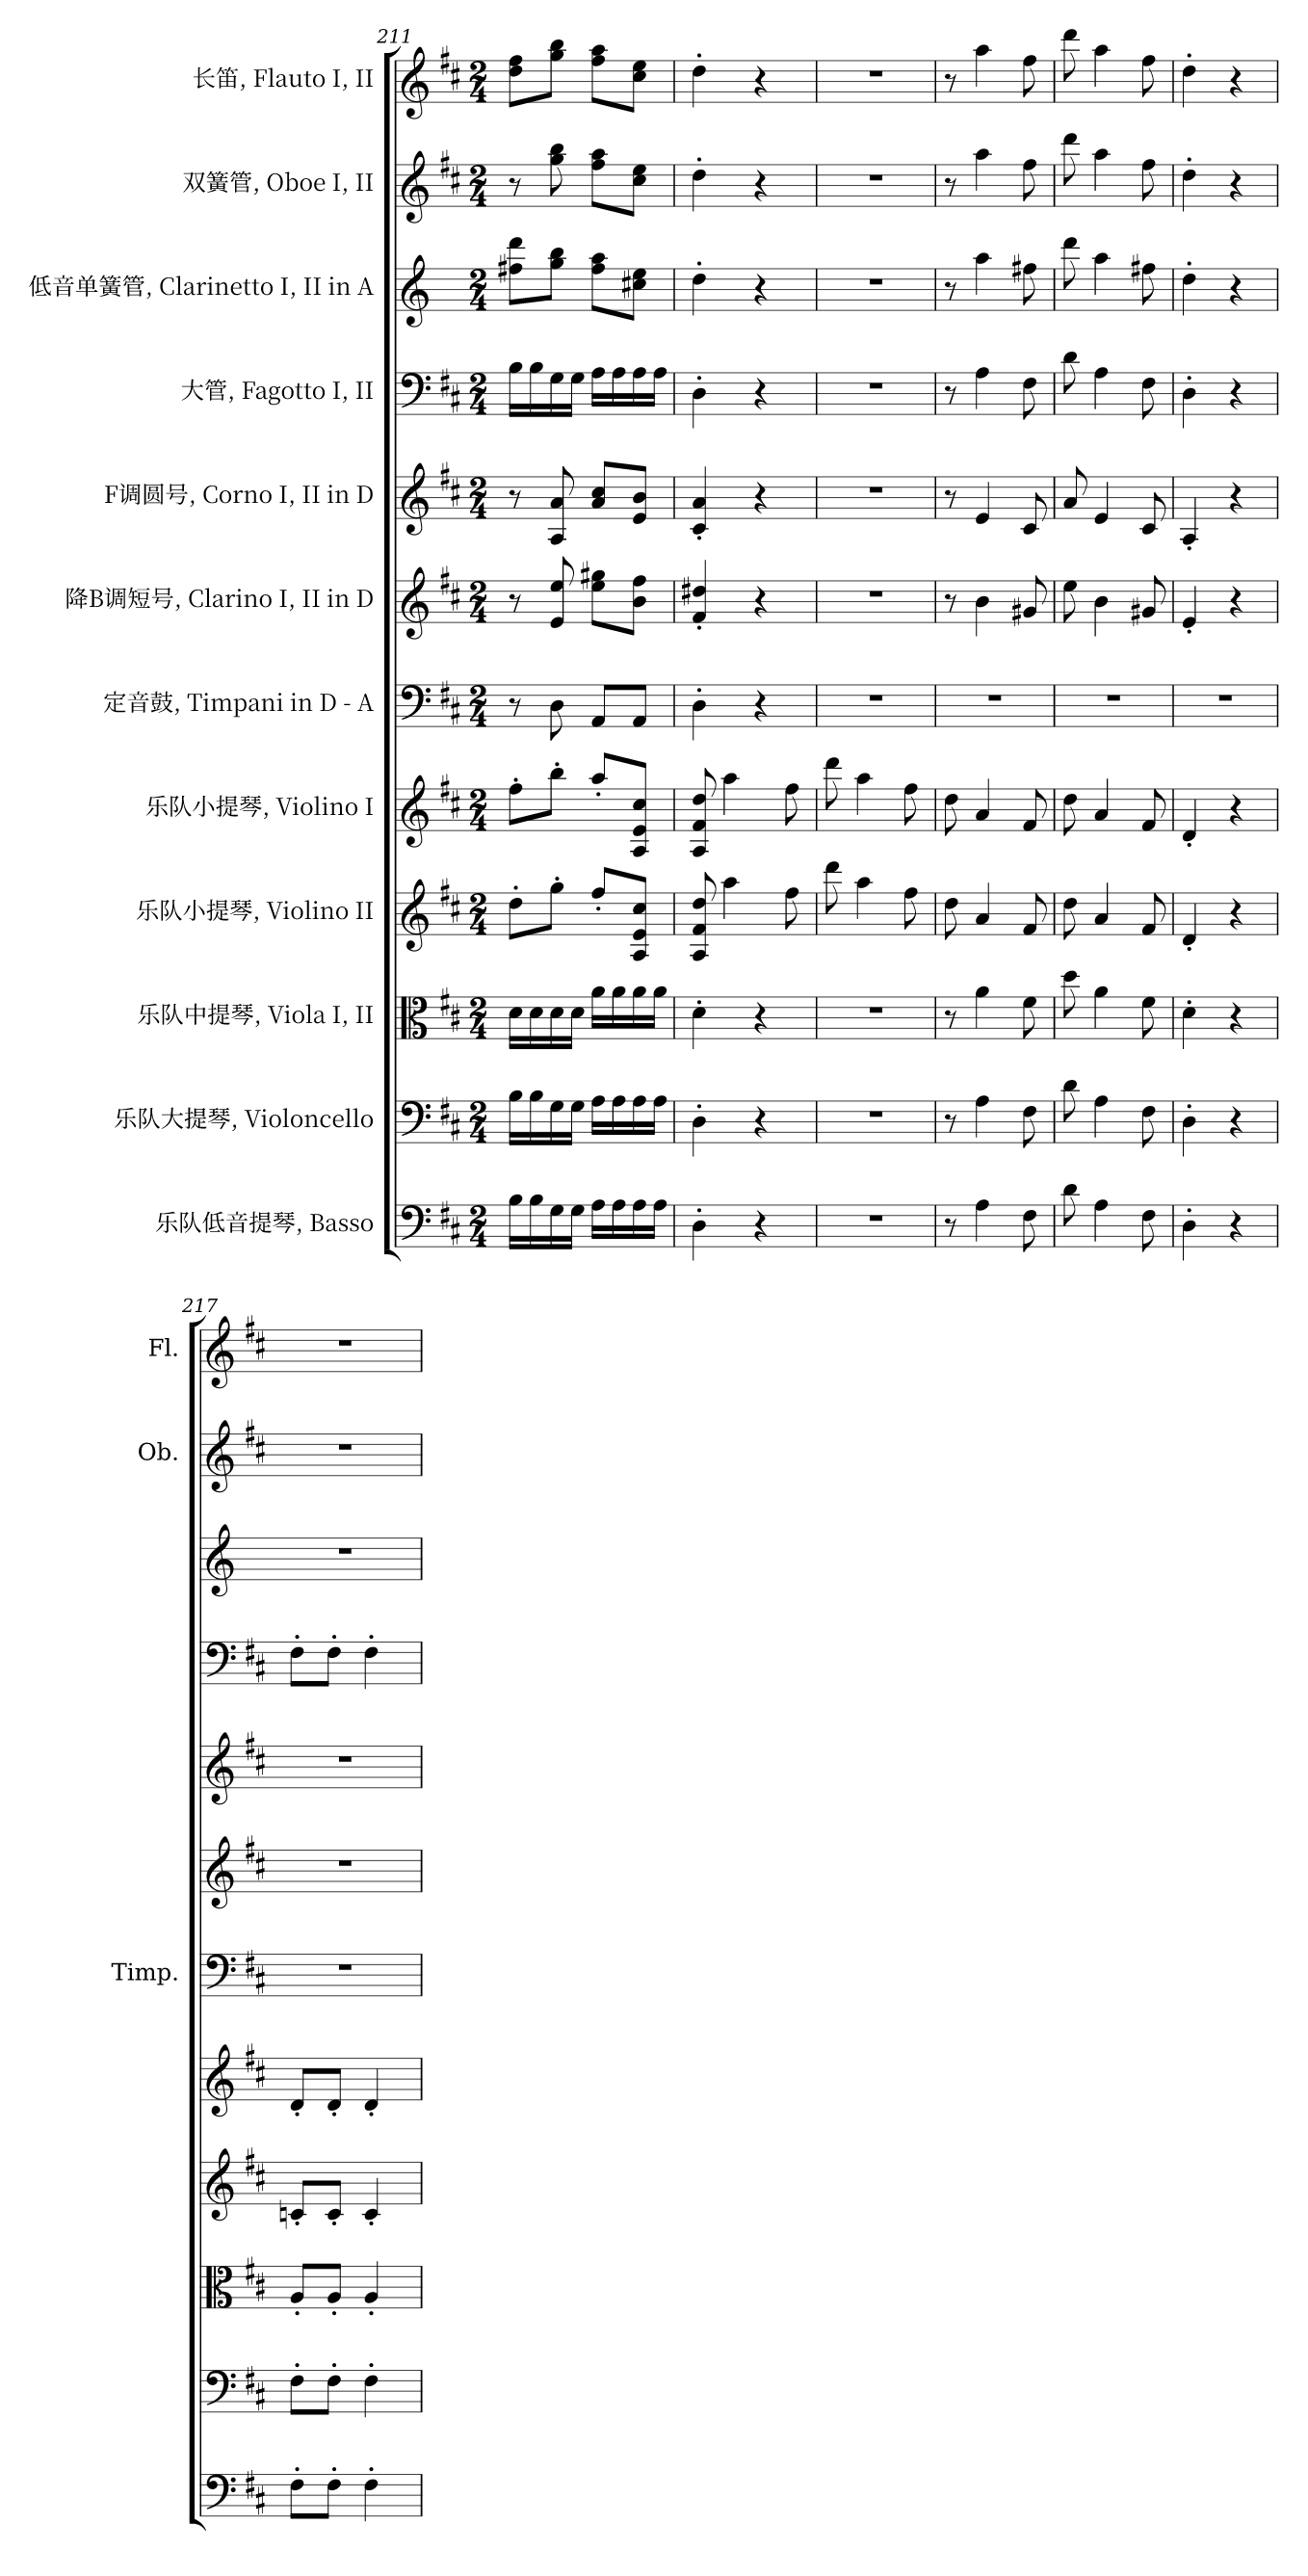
**kern	**kern	**kern	**kern	**kern	**kern	**kern	**kern	**kern	**kern	**kern	**kern
*part12	*part11	*part10	*part9	*part8	*part7	*part6	*part5	*part4	*part3	*part2	*part1
*staff12	*staff11	*staff10	*staff9	*staff8	*staff7	*staff6	*staff5	*staff4	*staff3	*staff2	*staff1
*I"乐队低音提琴, Basso	*I"乐队大提琴, Violoncello	*I"乐队中提琴, Viola I, II	*I"乐队小提琴, Violino II	*I"乐队小提琴, Violino I	*I"定音鼓, Timpani in D - A	*I"降B调短号, Clarino I, II in D	*I"F调圆号, Corno I, II in D	*I"大管, Fagotto I, II	*I"低音单簧管, Clarinetto I, II in A	*I"双簧管, Oboe I, II	*I"长笛, Flauto I, II
*	*	*	*	*	*I'Timp.	*	*	*	*	*I'Ob.	*I'Fl.
*clefF4	*clefF4	*clefC3	*clefG2	*clefG2	*clefF4	*clefG2	*clefG2	*clefF4	*clefG2	*clefG2	*clefG2
*ITrd7c12	*	*	*	*	*	*ITrd1c2	*ITrd4c7	*	*ITrd8c14	*	*
*k[f#c#]	*k[f#c#]	*k[f#c#]	*k[f#c#]	*k[f#c#]	*k[f#c#]	*k[]	*k[f#]	*k[f#c#]	*k[]	*k[f#c#]	*k[f#c#]
*M2/4	*M2/4	*M2/4	*M2/4	*M2/4	*M2/4	*M2/4	*M2/4	*M2/4	*M2/4	*M2/4	*M2/4
=211	=211	=211	=211	=211	=211	=211	=211	=211	=211	=211	=211
16BB\LL	16B\LL	16d\LL	8dd'\L	8ff#'\L	8r	8r	8r	16B\LL	8f#X\ 8dd\L	8r	8dd\ 8ff#\L
16BB\	16B\	16d\	.	.	.	.	.	16B\	.	.	.
16GG\	16G\	16d\	8gg'\J	8bb'\J	8D\	8d/ 8dd/	8D/ 8d/	16G\	8g\ 8b\J	8gg\ 8bb\	8gg\ 8bb\J
16GG\JJ	16G\JJ	16d\JJ	.	.	.	.	.	16G\JJ	.	.	.
16AA\LL	16A\LL	16a\LL	8ff#'/L	8aa'/L	8AA/L	8dd\ 8ff#X\L	8d/ 8f#/L	16A\LL	8f#\ 8a\L	8ff#\ 8aa\L	8ff#\ 8aa\L
16AA\	16A\	16a\	.	.	.	.	.	16A\	.	.	.
16AA\	16A\	16a\	8A/ 8e/ 8cc#/J	8A/ 8e/ 8cc#/J	8AA/J	8a\ 8ee\J	8A/ 8e/J	16A\	8c#X\ 8e\J	8cc#\ 8ee\J	8cc#\ 8ee\J
16AA\JJ	16A\JJ	16a\JJ	.	.	.	.	.	16A\JJ	.	.	.
=212	=212	=212	=212	=212	=212	=212	=212	=212	=212	=212	=212
4DD'\	4D'\	4d'\	8A/ 8f#/ 8dd/	8A/ 8f#/ 8dd/	4D'\	4e/' 4cc#X/'	4F#/' 4d/'	4D'\	4d'\	4dd'\	4dd'\
.	.	.	4aa\	4aa\	.	.	.	.	.	.	.
4r	4r	4r	.	.	4r	4r	4r	4r	4r	4r	4r
.	.	.	8ff#\	8ff#\	.	.	.	.	.	.	.
!!LO:PB:g=z
=213	=213	=213	=213	=213	=213	=213	=213	=213	=213	=213	=213
2r	2r	2r	8ddd\	8ddd\	2r	2r	2r	2r	2r	2r	2r
.	.	.	4aa\	4aa\	.	.	.	.	.	.	.
.	.	.	8ff#\	8ff#\	.	.	.	.	.	.	.
=214	=214	=214	=214	=214	=214	=214	=214	=214	=214	=214	=214
8r	8r	8r	8dd\	8dd\	2r	8r	8r	8r	8r	8r	8r
4AA\	4A\	4a\	4a/	4a/	.	4a\	4A/	4A\	4a\	4aa\	4aa\
8FF#\	8F#\	8f#\	8f#/	8f#/	.	8f#X/	8F#/	8F#\	8f#X\	8ff#\	8ff#\
=215	=215	=215	=215	=215	=215	=215	=215	=215	=215	=215	=215
8D\	8d\	8dd\	8dd\	8dd\	2r	8dd\	8d/	8d\	8dd\	8ddd\	8ddd\
4AA\	4A\	4a\	4a/	4a/	.	4a\	4A/	4A\	4a\	4aa\	4aa\
8FF#\	8F#\	8f#\	8f#/	8f#/	.	8f#X/	8F#/	8F#\	8f#X\	8ff#\	8ff#\
=216	=216	=216	=216	=216	=216	=216	=216	=216	=216	=216	=216
4DD'\	4D'\	4d'\	4d'/	4d'/	2r	4d'/	4D'/	4D'\	4d'\	4dd'\	4dd'\
4r	4r	4r	4r	4r	.	4r	4r	4r	4r	4r	4r
=217	=217	=217	=217	=217	=217	=217	=217	=217	=217	=217	=217
8FF#'\L	8F#'\L	8A'/L	8cn'/L	8d'/L	2r	2r	2r	8F#'\L	2r	2r	2r
8FF#'\J	8F#'\J	8A'/J	8c'/J	8d'/J	.	.	.	8F#'\J	.	.	.
4FF#'\	4F#'\	4A'/	4c'/	4d'/	.	.	.	4F#'\	.	.	.
=	=	=	=	=	=	=	=	=	=	=	=
*-	*-	*-	*-	*-	*-	*-	*-	*-	*-	*-	*-
